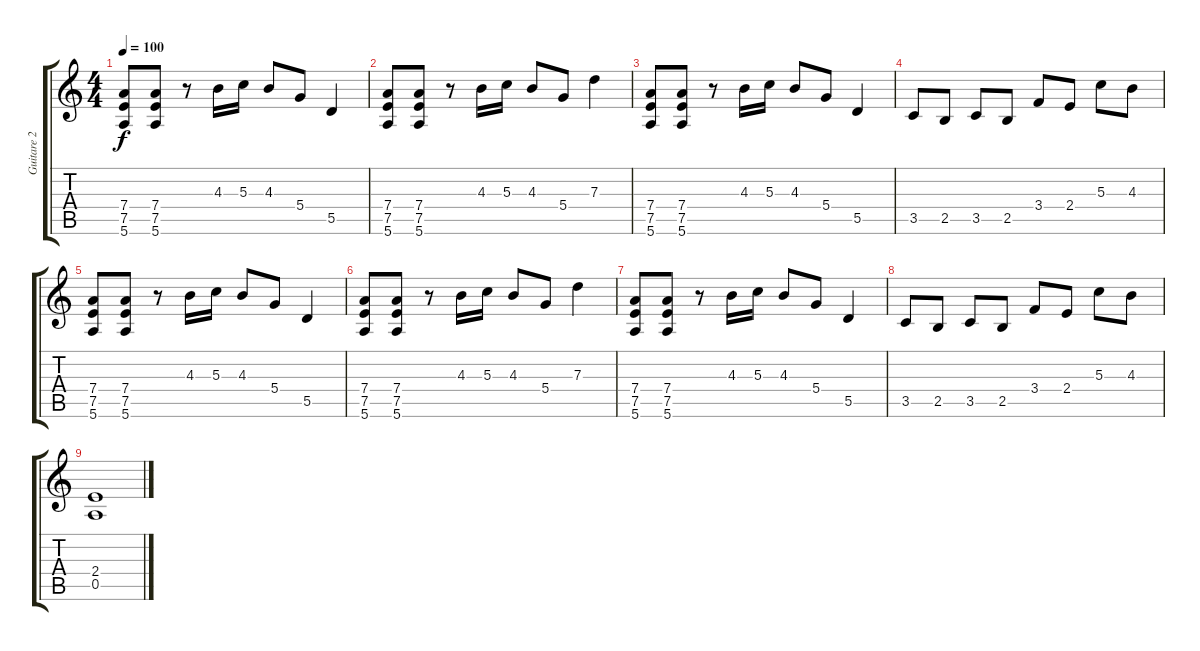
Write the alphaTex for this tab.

\track ("Guitare 2" "Guitare 2") {instrument distortionguitar}
\staff {score tabs}
\tuning (E4 B3 G3 D3 A2 E2) {hide}
\ts (4 4)
\tempo 100
\clef g2
\ks c
(7.4 7.5 5.6).8{dy f instrument distortionguitar} (7.4 7.5 5.6).8 r.8 4.3.16 5.3.16 4.3.8 5.4.8 5.5.4 |
(7.4 7.5 5.6).8 (7.4 7.5 5.6).8 r.8 4.3.16 5.3.16 4.3.8 5.4.8 7.3.4 |
(7.4 7.5 5.6).8 (7.4 7.5 5.6).8 r.8 4.3.16 5.3.16 4.3.8 5.4.8 5.5.4 |
3.5.8 2.5.8 3.5.8 2.5.8 3.4.8 2.4.8 5.3.8 4.3.8 |
(7.4 7.5 5.6).8 (7.4 7.5 5.6).8 r.8 4.3.16 5.3.16 4.3.8 5.4.8 5.5.4 |
(7.4 7.5 5.6).8 (7.4 7.5 5.6).8 r.8 4.3.16 5.3.16 4.3.8 5.4.8 7.3.4 |
(7.4 7.5 5.6).8 (7.4 7.5 5.6).8 r.8 4.3.16 5.3.16 4.3.8 5.4.8 5.5.4 |
3.5.8 2.5.8 3.5.8 2.5.8 3.4.8 2.4.8 5.3.8 4.3.8 |
(2.4 0.5).1
